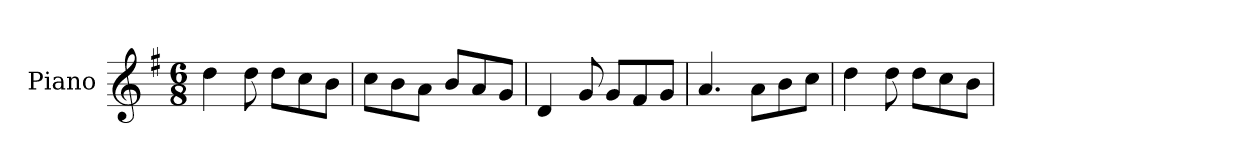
**kern
*part1
*staff1
*I"Piano
*I'Pno.
*clefG2
*k[f#]
*M6/8
*MM120
=1
4dd\
8dd\
8dd\L
8cc\
8b\J
=2
8cc\L
8b\
8a\J
8b/L
8a/
8g/J
=3
4d/
8g/
8g/L
8f#/
8g/J
=4
4.a/
8a\L
8b\
8cc\J
=5
4dd\
8dd\
8dd\L
8cc\
8b\J
=
*-
